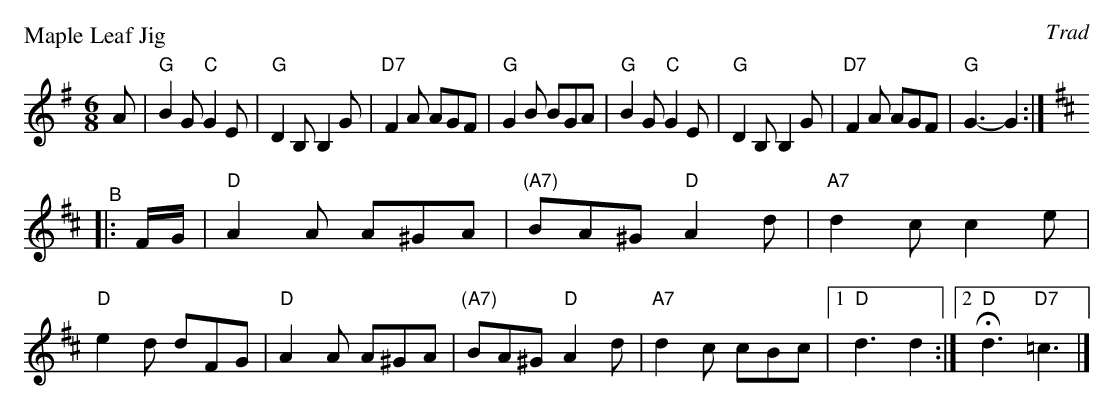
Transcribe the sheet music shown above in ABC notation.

X:1
P: Maple Leaf Jig
C: Trad
M: 6/8
L: 1/8
K: G
A \
| "G"B2G "C"G2E | "G"D2B, B,2G | "D7"F2A AGF | "G"G2B BGA \
| "G"B2G "C"G2E | "G"D2B, B,2G | "D7"F2A AGF | "G"G3- G2 :|
K: D
"^B"\
|: F/G/ |\
"D"A2A A^GA | "(A7)"BA^G "D"A2d | "A7"d2c c2e | "D"e2d dFG |\
"D"A2A A^GA | "(A7)"BA^G "D"A2d | "A7"d2c cBc |[1 "D"d3 d2 :|[2 "D"Hd3 "D7"=c3 |]
